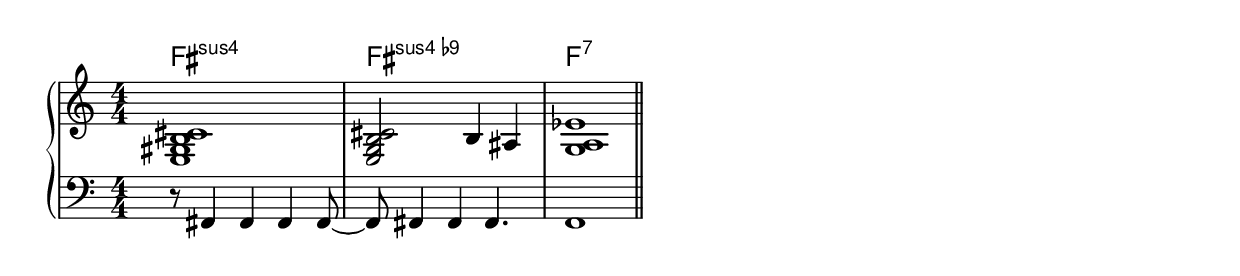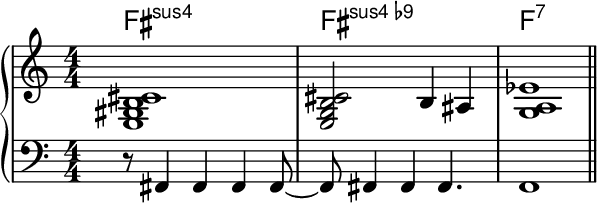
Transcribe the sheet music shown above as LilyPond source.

\version "2.24.4"
\language "english"
#(ly:set-option 'crop #t)
\include "include/alt.ly"
\include "include/sus.ly"
\score {
  \midi {
    \tempo 4=120
  }
  \layout {
    \context {
      \Score
      \omit BarNumber
    }
    indent = 0\mm
  }
  \new GrandStaff <<
    \chords {
      \set chordChanges = ##t % only show chords when they change
      \set noChordSymbol = ""
      \set minorChordModifier = \markup { "-" }
      \set midiMaximumVolume = #0 % prevent named chords sounding
      fs1:sus | fs1:sus9- | f1:7
    }
    \new Staff {
      \key c \major
      \numericTimeSignature
      \time 4/4
      \clef treble {
        \relative {
          \skip \f % spacer to set voice volume
          <e gs b cs>1 |
          <e g b cs>2 b'4 as4 |
          <g a ef'>1
          \bar "||"
        }
      }
    }
    \new Staff {
      \clef bass {
        \relative {
          \skip \f % spacer to set voice volume
          r8 fs,4 fs fs fs8~ |
          fs8 fs4 fs4 fs4. |
          f1
          \bar "||"
        }
      }
    }
  >>
}
